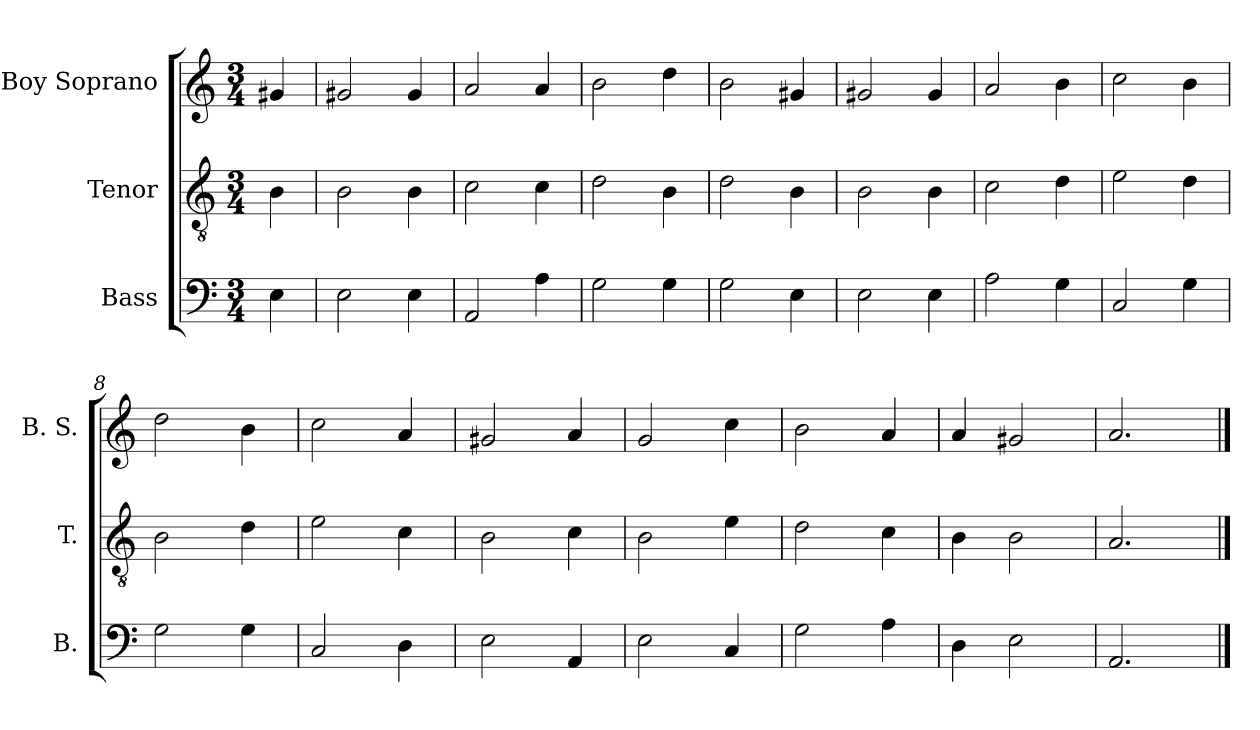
**kern	**kern	**kern
*part3	*part2	*part1
*staff3	*staff2	*staff1
*I"Bass	*I"Tenor	*I"Boy Soprano
*I'B.	*I'T.	*I'B. S.
*clefF4	*clefGv2	*clefG2
*k[]	*k[]	*k[]
*C:	*C:	*C:
*M3/4	*M3/4	*M3/4
=	=	=
4E\	4B\	4g#X/
=1	=1	=1
2E\	2B\	2g#X/
4E\	4B\	4g#/
=2	=2	=2
2AA/	2c\	2a/
4A\	4c\	4a/
=3	=3	=3
2G\	2d\	2b\
4G\	4B\	4dd\
=4	=4	=4
2G\	2d\	2b\
4E\	4B\	4g#X/
=5	=5	=5
2E\	2B\	2g#X/
4E\	4B\	4g#/
=6	=6	=6
2A\	2c\	2a/
4G\	4d\	4b\
=7	=7	=7
2C/	2e\	2cc\
4G\	4d\	4b\
=8	=8	=8
2G\	2B\	2dd\
4G\	4d\	4b\
=9	=9	=9
2C/	2e\	2cc\
4D\	4c\	4a/
=10	=10	=10
2E\	2B\	2g#X/
4AA/	4c\	4a/
=11	=11	=11
2E\	2B\	2g/
4C/	4e\	4cc\
!!LO:LB:g=z
=12	=12	=12
2G\	2d\	2b\
4A\	4c\	4a/
=13	=13	=13
4D\	4B\	4a/
2E\	2B\	2g#X/
=14	=14	=14
2.AA/	2.A/	2.a/
==	==	==
*-	*-	*-
